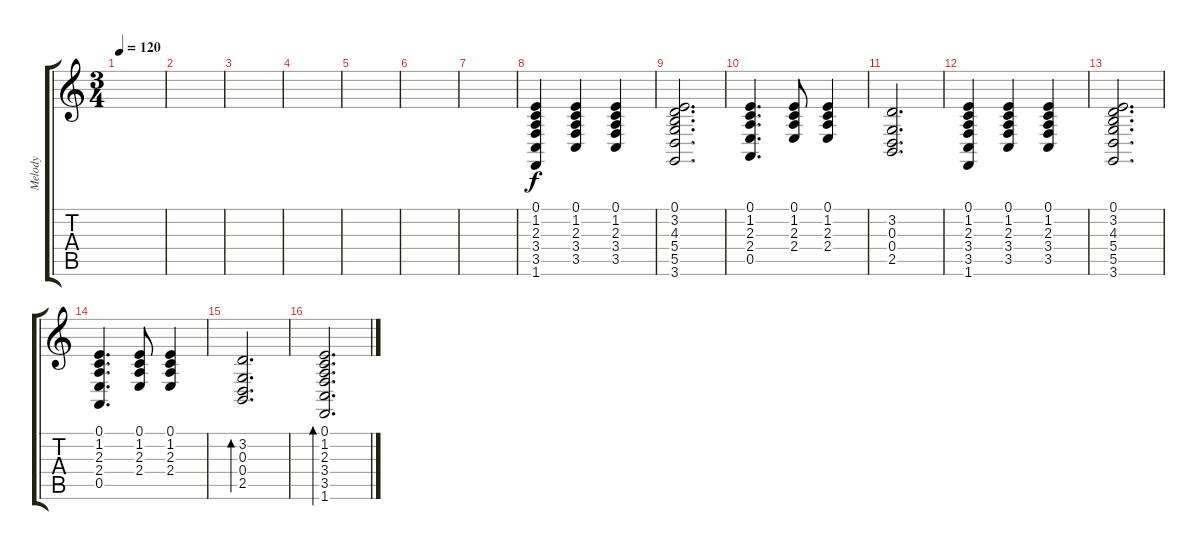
\track ("Melody" "Melody") {instrument acousticgrandpiano}
\staff {score tabs}
\tuning (E4 B3 G3 D3 A2 E2) {hide}
\ts (3 4)
\tempo 120
\clef g2
\ks c
|
|
|
|
|
|
|
(0.1 1.2 2.3 3.4 3.5 1.6).4 (0.1 1.2 2.3 3.4 3.5).4 (0.1 1.2 2.3 3.4 3.5).4 |
(0.1 3.2 4.3 5.4 5.5 3.6).2{d} |
(0.1 1.2 2.3 2.4 0.5).4{d} (0.1 1.2 2.3 2.4).8 (0.1 1.2 2.3 2.4).4 |
(3.2 0.3 0.4 2.5).2{d} |
(0.1 1.2 2.3 3.4 3.5 1.6).4 (0.1 1.2 2.3 3.4 3.5).4 (0.1 1.2 2.3 3.4 3.5).4 |
(0.1 3.2 4.3 5.4 5.5 3.6).2{d} |
(0.1 1.2 2.3 2.4 0.5).4{d} (0.1 1.2 2.3 2.4).8 (0.1 1.2 2.3 2.4).4 |
(3.2 0.3 0.4 2.5).2{d bd 60} |
(0.1 1.2 2.3 3.4 3.5 1.6).2{d bd 60}
